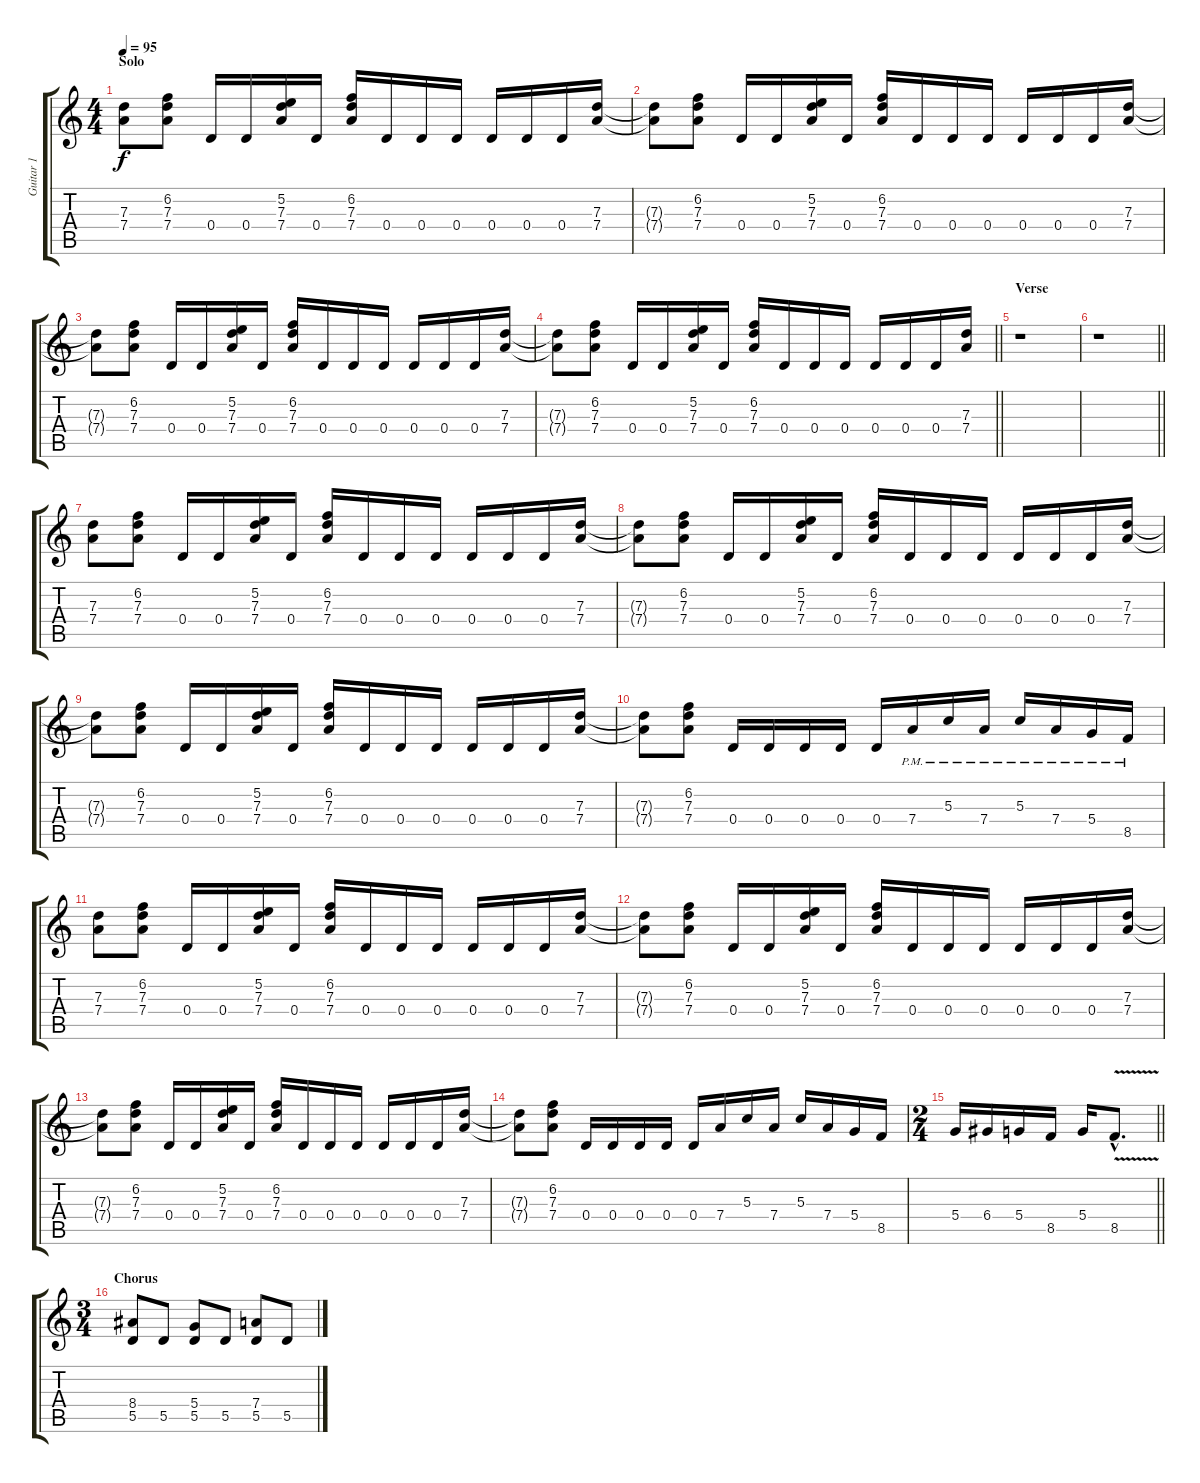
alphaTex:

\track ("Guitar 1" "Guitar 1") {instrument distortionguitar}
\staff {score tabs}
\tuning (E4 B3 G3 D3 A2 E2) {hide}
\ts (4 4)
\section ("" "Solo")
\tempo 95
\clef g2
\ks c
(7.3 7.4).8{dy f} (6.2 7.3 7.4).8 0.4.16 0.4.16 (5.2 7.3 7.4).16 0.4.16 (6.2 7.3 7.4).16 0.4.16 0.4.16 0.4.16 0.4.16 0.4.16 0.4.16 (7.3 7.4).16 |
(7.3{t} 7.4{t}).8 (6.2 7.3 7.4).8 0.4.16 0.4.16 (5.2 7.3 7.4).16 0.4.16 (6.2 7.3 7.4).16 0.4.16 0.4.16 0.4.16 0.4.16 0.4.16 0.4.16 (7.3 7.4).16 |
(7.3{t} 7.4{t}).8 (6.2 7.3 7.4).8 0.4.16 0.4.16 (5.2 7.3 7.4).16 0.4.16 (6.2 7.3 7.4).16 0.4.16 0.4.16 0.4.16 0.4.16 0.4.16 0.4.16 (7.3 7.4).16 |
\barLineRight lightlight
(7.3{t} 7.4{t}).8 (6.2 7.3 7.4).8 0.4.16 0.4.16 (5.2 7.3 7.4).16 0.4.16 (6.2 7.3 7.4).16 0.4.16 0.4.16 0.4.16 0.4.16 0.4.16 0.4.16 (7.3 7.4).16 |
\section ("" "Verse")
r.1 |
\barLineRight lightlight
r.1 |
(7.3 7.4).8 (6.2 7.3 7.4).8 0.4.16 0.4.16 (5.2 7.3 7.4).16 0.4.16 (6.2 7.3 7.4).16 0.4.16 0.4.16 0.4.16 0.4.16 0.4.16 0.4.16 (7.3 7.4).16 |
(7.3{t} 7.4{t}).8 (6.2 7.3 7.4).8 0.4.16 0.4.16 (5.2 7.3 7.4).16 0.4.16 (6.2 7.3 7.4).16 0.4.16 0.4.16 0.4.16 0.4.16 0.4.16 0.4.16 (7.3 7.4).16 |
(7.3{t} 7.4{t}).8 (6.2 7.3 7.4).8 0.4.16 0.4.16 (5.2 7.3 7.4).16 0.4.16 (6.2 7.3 7.4).16 0.4.16 0.4.16 0.4.16 0.4.16 0.4.16 0.4.16 (7.3 7.4).16 |
(7.3{t} 7.4{t}).8 (6.2 7.3 7.4).8 0.4.16 0.4.16 0.4.16 0.4.16 0.4.16 7.4{pm}.16 5.3{pm}.16 7.4{pm}.16 5.3{pm}.16 7.4{pm}.16 5.4{pm}.16 8.5{pm}.16 |
(7.3 7.4).8 (6.2 7.3 7.4).8 0.4.16 0.4.16 (5.2 7.3 7.4).16 0.4.16 (6.2 7.3 7.4).16 0.4.16 0.4.16 0.4.16 0.4.16 0.4.16 0.4.16 (7.3 7.4).16 |
(7.3{t} 7.4{t}).8 (6.2 7.3 7.4).8 0.4.16 0.4.16 (5.2 7.3 7.4).16 0.4.16 (6.2 7.3 7.4).16 0.4.16 0.4.16 0.4.16 0.4.16 0.4.16 0.4.16 (7.3 7.4).16 |
(7.3{t} 7.4{t}).8 (6.2 7.3 7.4).8 0.4.16 0.4.16 (5.2 7.3 7.4).16 0.4.16 (6.2 7.3 7.4).16 0.4.16 0.4.16 0.4.16 0.4.16 0.4.16 0.4.16 (7.3 7.4).16 |
(7.3{t} 7.4{t}).8 (6.2 7.3 7.4).8 0.4.16 0.4.16 0.4.16 0.4.16 0.4.16 7.4.16 5.3.16 7.4.16 5.3.16 7.4.16 5.4.16 8.5.16 |
\ts (2 4)
\barLineRight lightlight
5.4.16 6.4.16 5.4.16 8.5.16 5.4.16 8.5{v hac}.8{d} |
\ts (3 4)
\section ("" "Chorus")
(8.4 5.5).8 5.5.8 (5.4 5.5).8 5.5.8 (7.4 5.5).8 5.5.8
